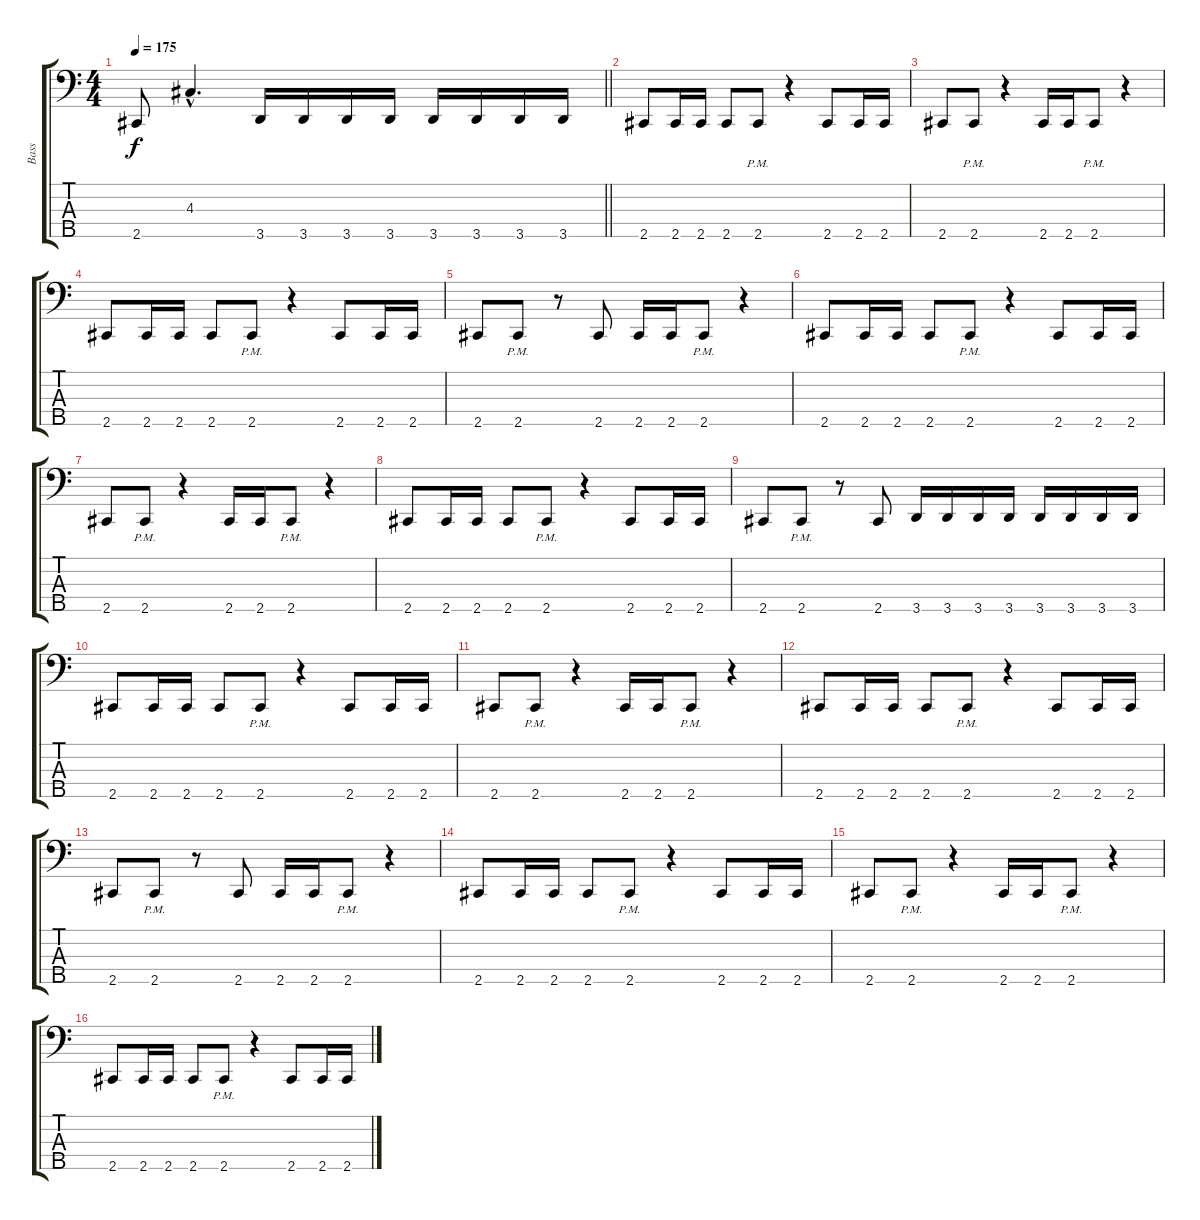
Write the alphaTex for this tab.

\track ("Bass" "Bass") {instrument electricbasspick}
\staff {score tabs}
\tuning (G2 D2 A1 E1 B0) {hide}
\ts (4 4)
\tempo 175
\clef f4
\barLineRight lightlight
\ks c
2.5.8{dy f} 4.3{hac}.4{d} 3.5.16 3.5.16 3.5.16 3.5.16 3.5.16 3.5.16 3.5.16 3.5.16 |
2.5.8 2.5.16 2.5.16 2.5.8 2.5{pm}.8 r.4 2.5.8 2.5.16 2.5.16 |
2.5.8 2.5{pm}.8 r.4 2.5.16 2.5.16 2.5{pm}.8 r.4 |
2.5.8 2.5.16 2.5.16 2.5.8 2.5{pm}.8 r.4 2.5.8 2.5.16 2.5.16 |
2.5.8 2.5{pm}.8 r.8 2.5.8 2.5.16 2.5.16 2.5{pm}.8 r.4 |
\section ("" "")
2.5.8 2.5.16 2.5.16 2.5.8 2.5{pm}.8 r.4 2.5.8 2.5.16 2.5.16 |
2.5.8 2.5{pm}.8 r.4 2.5.16 2.5.16 2.5{pm}.8 r.4 |
2.5.8 2.5.16 2.5.16 2.5.8 2.5{pm}.8 r.4 2.5.8 2.5.16 2.5.16 |
2.5.8 2.5{pm}.8 r.8 2.5.8 3.5.16 3.5.16 3.5.16 3.5.16 3.5.16 3.5.16 3.5.16 3.5.16 |
2.5.8 2.5.16 2.5.16 2.5.8 2.5{pm}.8 r.4 2.5.8 2.5.16 2.5.16 |
2.5.8 2.5{pm}.8 r.4 2.5.16 2.5.16 2.5{pm}.8 r.4 |
2.5.8 2.5.16 2.5.16 2.5.8 2.5{pm}.8 r.4 2.5.8 2.5.16 2.5.16 |
2.5.8 2.5{pm}.8 r.8 2.5.8 2.5.16 2.5.16 2.5{pm}.8 r.4 |
2.5.8 2.5.16 2.5.16 2.5.8 2.5{pm}.8 r.4 2.5.8 2.5.16 2.5.16 |
2.5.8 2.5{pm}.8 r.4 2.5.16 2.5.16 2.5{pm}.8 r.4 |
2.5.8 2.5.16 2.5.16 2.5.8 2.5{pm}.8 r.4 2.5.8 2.5.16 2.5.16
